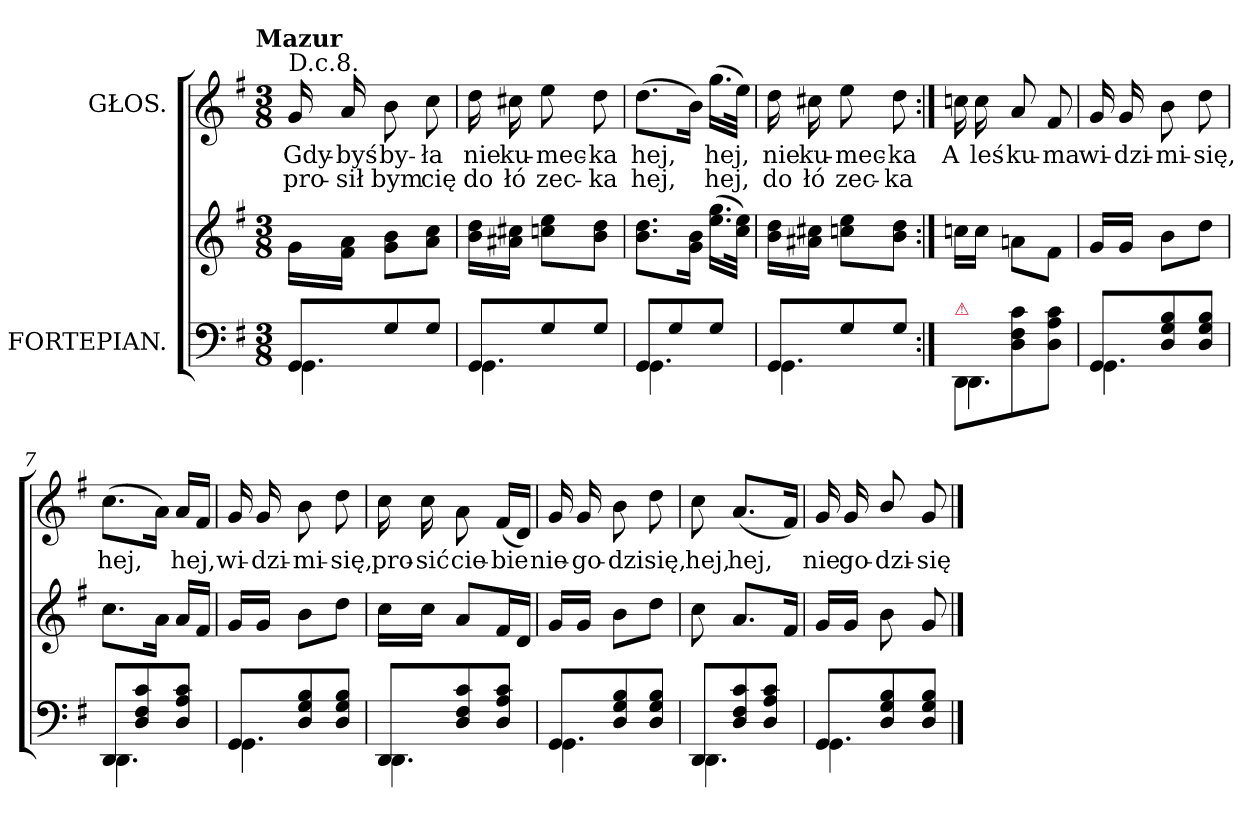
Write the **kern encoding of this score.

**kern	**kern	**kern	**text	**text
*part2	*part2	*part1	*part1	*part1
*staff3	*staff2	*staff1	*staff1	*staff1
*I"FORTEPIAN.	*	*I"GŁOS.	*	*
*clefF4	*clefG2	*clefG2	*	*
*k[f#]	*k[f#]	*k[f#]	*	*
!!LO:TX:omd:t=Mazur
*M3/8	*M3/8	*M3/8	*	*
=1	=1	=1	=1	=1
*^	*	*	*	*
!	!	!	!LO:TX:a:t=D.c.8.	!	!
8GG/L	4.GG\	16g\LL	16g/	Gdy-	pro-
.	.	16f#\ 16a\JJ	16a/	-byś	-sił
8G/	.	8g\ 8b\L	8b\	by-	bym
8G/J	.	8a\ 8cc\J	8cc\	-ła	cię
=2	=2	=2	=2	=2	=2
8GG/L	4.GG\	16b\ 16dd\LL	16dd\	nie	do
.	.	16a#X\ 16cc#X\JJ	16cc#X\	ku-	łó
8G/	.	8ccn\ 8ee\L	8ee\	-mec-	zec-
8G/J	.	8b\ 8dd\J	8dd\	-ka	-ka
=3	=3	=3	=3	=3	=3
8GG/L	4.GG\	8.b\ 8.dd\L	(8.dd\L	hej,	hej,
8G/	.	.	.	.	.
.	.	16g\ 16b\Jk	16b\Jk)	.	.
8G/J	.	(16.ee\ 16.gg\LL	(16.gg\LL	hej,	hej,
.	.	32cc\ 32ee\JJk)	32ee\JJk)	.	.
=4	=4	=4	=4	=4	=4
8GG/L	4.GG\	16b\ 16dd\LL	16dd\	nie	do
.	.	16a#X\ 16cc#X\JJ	16cc#X\	ku-	łó
8G/	.	8ccn\ 8ee\L	8ee\	-mec-	zec-
8G/J	.	8b\ 8dd\J	8dd\	-ka	-ka
=5:|!	=5:|!	=5:|!	=5:|!	=5:|!	=5:|!
!LO:TX:a:color=crimson:t=⚠	!	!	!	!	!
8DD/L	4.DD\	16ccn\LL	16ccn\	A	.
.	.	16cc\JJ	16cc\	leś	.
8D\ 8F#\ 8c\	.	8an\L	8a/	ku-	.
8D\ 8A\ 8c\J	.	8f#\J	8f#/	-ma	.
=6	=6	=6	=6	=6	=6
8GG/L	4.GG\	16g/LL	16g/	wi-	.
.	.	16g/JJ	16g/	-dzi-	.
8D/ 8G/ 8B/	.	8b\L	8b\	-mi-	.
8D/ 8G/ 8B/J	.	8dd\J	8dd\	-się,	.
=7	=7	=7	=7	=7	=7
8DD/L	4.DD\	8.cc\L	(8.cc\L	hej,	.
8D/ 8F#/ 8c/	.	.	.	.	.
.	.	16a\Jk	16a\Jk)	.	.
8D/ 8A/ 8c/J	.	16a/LL	16a/LL	hej,	.
.	.	16f#/JJ	16f#/JJ	.	.
=8	=8	=8	=8	=8	=8
8GG/L	4.GG\	16g/LL	16g/	wi-	.
.	.	16g/JJ	16g/	-dzi-	.
8D/ 8G/ 8B/	.	8b\L	8b\	-mi-	.
8D/ 8G/ 8B/J	.	8dd\J	8dd\	-się,	.
=9	=9	=9	=9	=9	=9
8DD/L	4.DD\	16cc\LL	16cc\	pro-	.
.	.	16cc\JJ	16cc\	-sić	.
8D/ 8F#/ 8c/	.	8a/L	8a\	cie-	.
8D/ 8A/ 8c/J	.	16f#/L	(16f#/LL	-bie	.
.	.	16d/JJ	16d/JJ)	.	.
=10	=10	=10	=10	=10	=10
8GG/L	4.GG\	16g/LL	16g/	nie-	.
.	.	16g/JJ	16g/	-go-	.
8D/ 8G/ 8B/	.	8b\L	8b\	-dzi	.
8D/ 8G/ 8B/J	.	8dd\J	8dd\	się,	.
=11	=11	=11	=11	=11	=11
8DD/L	4.DD\	8cc\	8cc\	hej,	.
8D/ 8F#/ 8c/	.	8.a/L	(8.a/L	hej,	.
8D/ 8A/ 8c/J	.	.	.	.	.
.	.	16f#/Jk	16f#/Jk)	.	.
=12	=12	=12	=12	=12	=12
8GG/L	4.GG\	16g/LL	16g/	nie	.
.	.	16g/JJ	16g/	go-	.
8D/ 8G/ 8B/	.	8b\	8b/	-dzi-	.
8D/ 8G/ 8B/J	.	8g/	8g/	-się	.
*v	*v	*	*	*	*
==	==	==	==	==
*-	*-	*-	*-	*-
